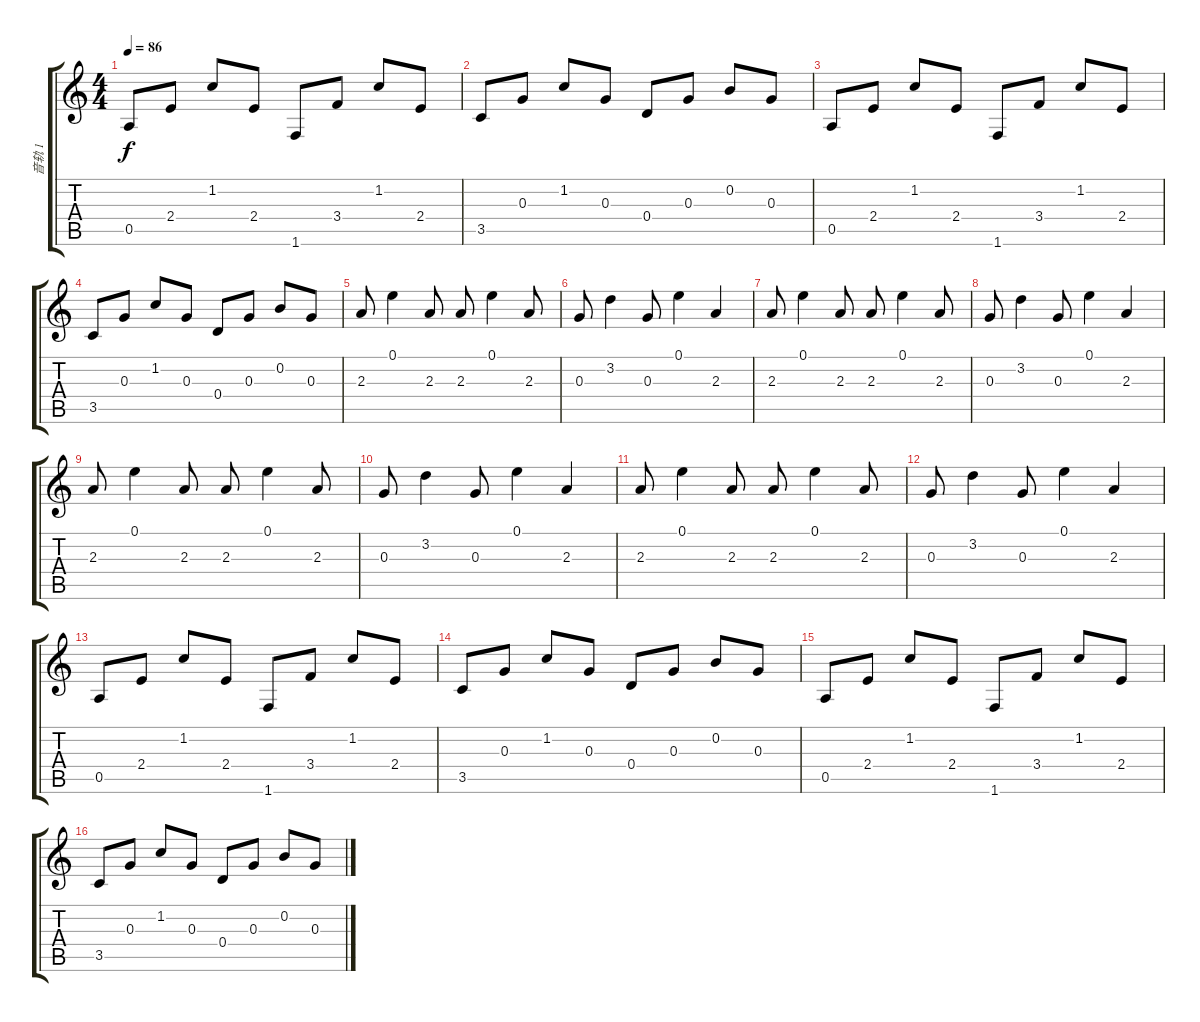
\track ("音轨 1" "音轨 1") {instrument overdrivenguitar}
\staff {score tabs}
\tuning (E4 B3 G3 D3 A2 E2) {hide}
\ts (4 4)
\tempo 86
\clef g2
\ks c
0.5.8{dy f} 2.4.8 1.2.8 2.4.8 1.6.8 3.4.8 1.2.8 2.4.8 |
3.5.8 0.3.8 1.2.8 0.3.8 0.4.8 0.3.8 0.2.8 0.3.8 |
0.5.8 2.4.8 1.2.8 2.4.8 1.6.8 3.4.8 1.2.8 2.4.8 |
3.5.8 0.3.8 1.2.8 0.3.8 0.4.8 0.3.8 0.2.8 0.3.8 |
2.3.8 0.1.4 2.3.8 2.3.8 0.1.4 2.3.8 |
0.3.8 3.2.4 0.3.8 0.1.4 2.3.4 |
2.3.8 0.1.4 2.3.8 2.3.8 0.1.4 2.3.8 |
0.3.8 3.2.4 0.3.8 0.1.4 2.3.4 |
2.3.8 0.1.4 2.3.8 2.3.8 0.1.4 2.3.8 |
0.3.8 3.2.4 0.3.8 0.1.4 2.3.4 |
2.3.8 0.1.4 2.3.8 2.3.8 0.1.4 2.3.8 |
0.3.8 3.2.4 0.3.8 0.1.4 2.3.4 |
0.5.8 2.4.8 1.2.8 2.4.8 1.6.8 3.4.8 1.2.8 2.4.8 |
3.5.8 0.3.8 1.2.8 0.3.8 0.4.8 0.3.8 0.2.8 0.3.8 |
0.5.8 2.4.8 1.2.8 2.4.8 1.6.8 3.4.8 1.2.8 2.4.8 |
3.5.8 0.3.8 1.2.8 0.3.8 0.4.8 0.3.8 0.2.8 0.3.8
